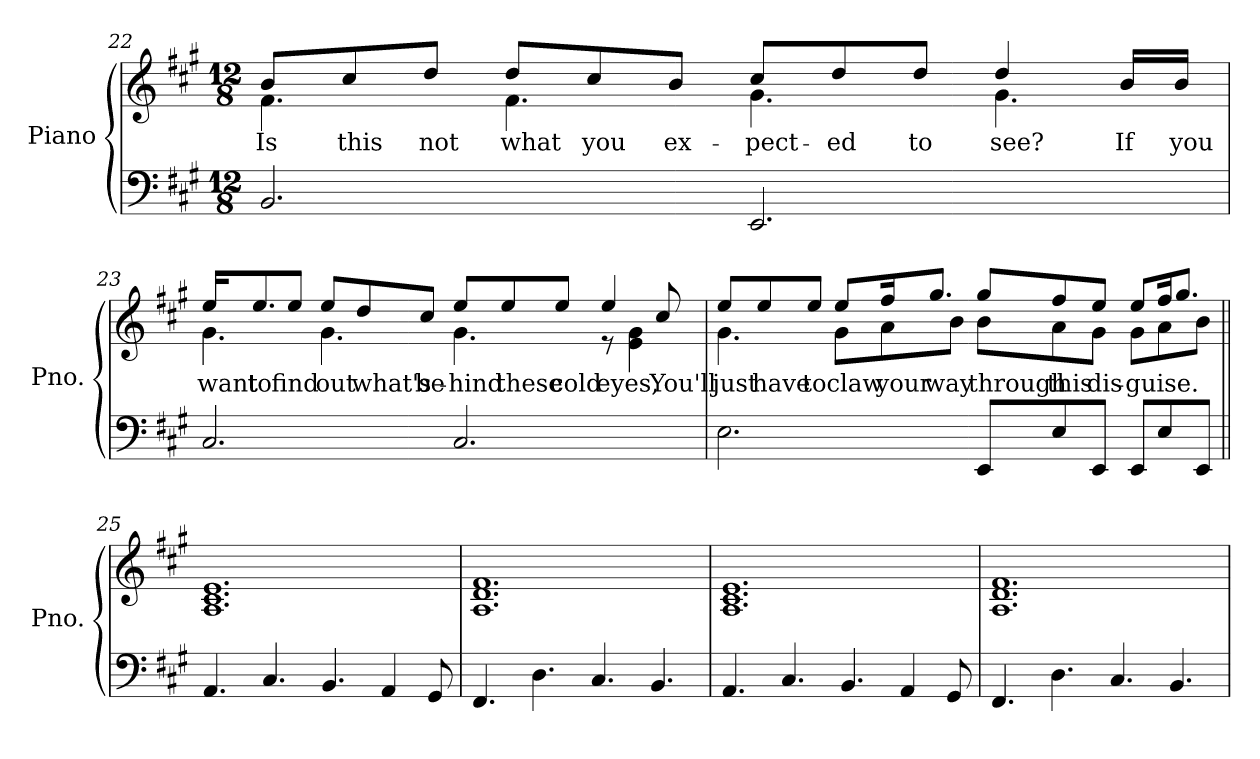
**kern	**kern	**text
*part1	*part1	*part1
*staff2	*staff1	*staff1
*I"Piano	*	*
*I'Pno.	*	*
!!LO:LB:g=z
*clefF4	*clefG2	*
*k[f#c#g#]	*k[f#c#g#]	*
*M12/8	*M12/8	*
=22	=22	=22
*	*^	*
2.BB/	8b/L	4.f#\	Is
.	8cc#/	.	this
.	8dd/J	.	not
.	8dd/L	4.f#\	what
.	8cc#/	.	you
.	8b/J	.	ex-
2.EE/	8cc#/L	4.g#\	-pect-
.	8dd/	.	-ed
.	8dd/J	.	to
.	4dd/	4.g#\	see?
.	16b/LL	.	If
.	16b/JJ	.	you
!!LO:LB:g=z	!!
=23	=23	=23	=23
2.C#/	16ee/KL	4.g#\	want
.	8.ee/	.	to
.	8ee/J	.	find
.	8ee/L	4.g#\	out
.	8dd/	.	what's
.	8cc#/J	.	be-
2.C#/	8ee/L	4.g#\	-hind
.	8ee/	.	these
.	8ee/J	.	cold
.	4ee/	8r	eyes,
.	.	4e\ 4g#\	.
.	8cc#/	.	You'll
!!LO:LB:g=z	!!
=24	=24	=24	=24
2.E\	8ee/L	4.g#\	just
.	8ee/	.	have
.	8ee/J	.	to
.	8ee/L	8g#\L	claw
.	16ff#/K	8a\	your
.	8.gg#/J	.	way
.	.	8b\J	.
8EE/L	8gg#/L	8b\L	through
8E/	8ff#/	8a\	this
8EE/J	8ee/J	8g#\J	dis-
8EE/L	8ee/L	8g#\L	-guise.
8E/	16ff#/K	8a\	.
.	8.gg#/J	.	.
8EE/J	.	8b\J	.
*	*v	*v	*
=25||	=25||	=25||
4.AA/	1.A 1.c# 1.e	.
4.C#/	.	.
4.BB/	.	.
4AA/	.	.
8GG#/	.	.
=26	=26	=26
4.FF#/	1.A 1.d 1.f#	.
4.D\	.	.
4.C#/	.	.
4.BB/	.	.
!!LO:PB:g=z
=27	=27	=27
4.AA/	1.A 1.c# 1.e	.
4.C#/	.	.
4.BB/	.	.
4AA/	.	.
8GG#/	.	.
=28	=28	=28
4.FF#/	1.A 1.d 1.f#	.
4.D\	.	.
4.C#/	.	.
4.BB/	.	.
=	=	=
*-	*-	*-
